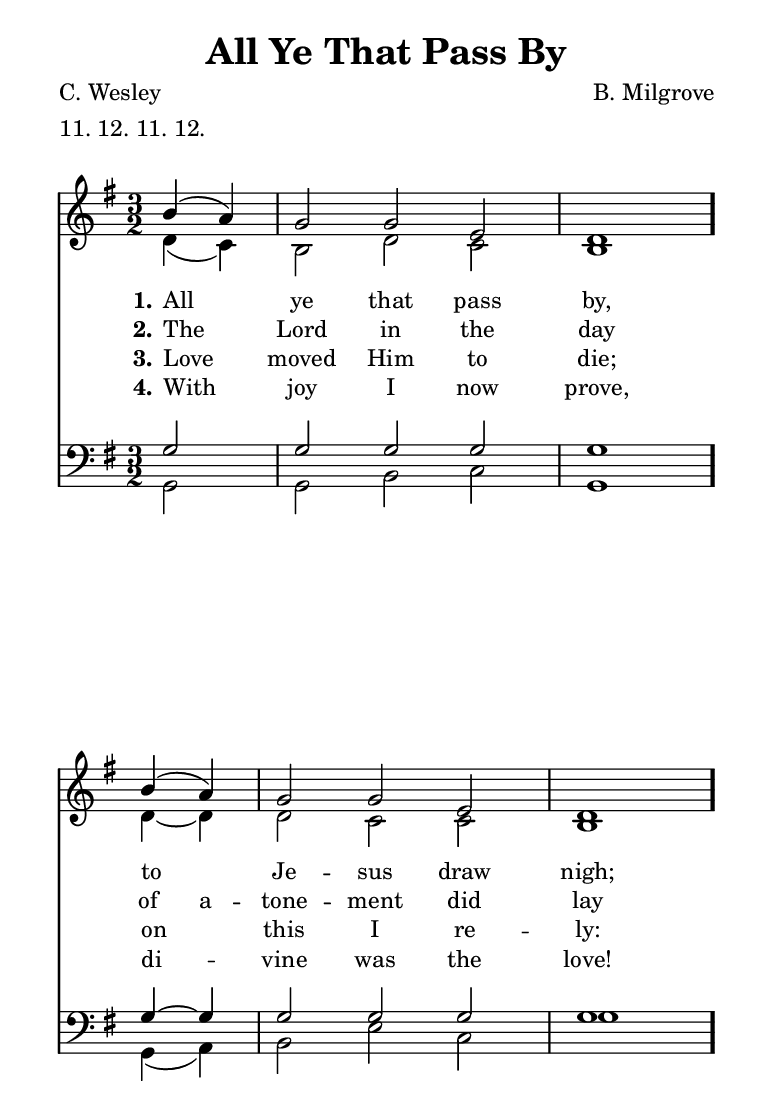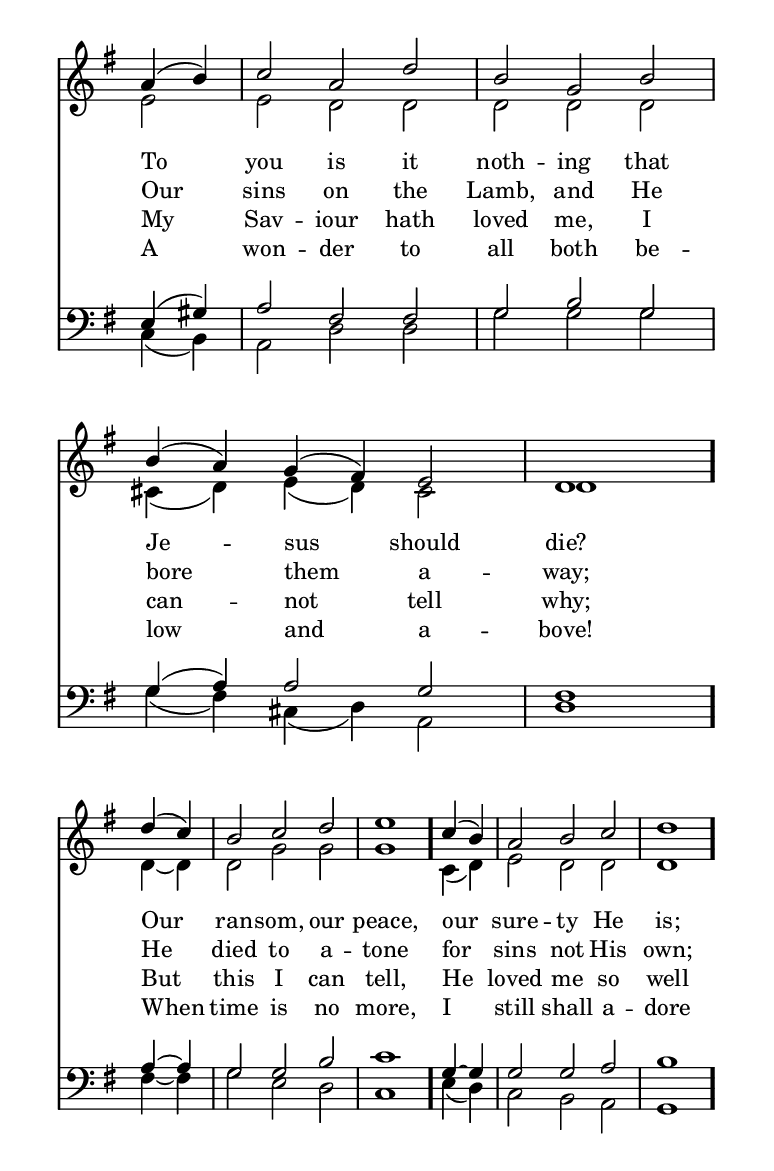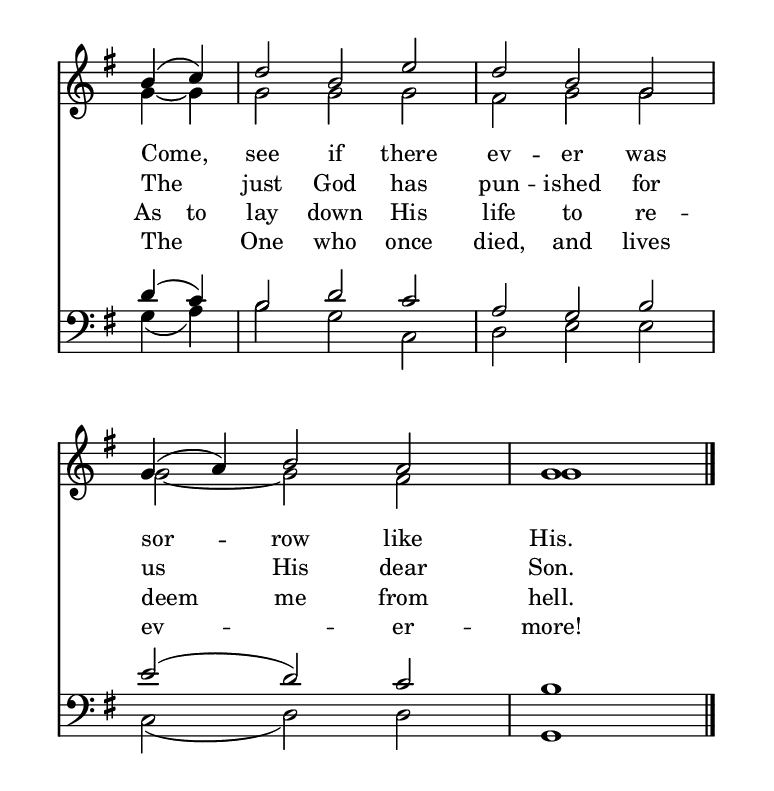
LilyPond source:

\include "common/global.ily"
\paper {
  \include "common/paper.ily"
  %ragged-bottom = ##t
  %ragged-last-bottom = ##t
  %systems-per-page = ##f
  %page-count = ##f
}

\header{
  hymnnumber = "60"
  title = "All Ye That Pass By"
  tunename = "Harwich"
  meter = "11. 12. 11. 12."
  poet = "C. Wesley"
  composer = "B. Milgrove"
  %copyright = ""
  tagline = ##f
}

% for fermata in MIDI
ta = { \tempo 4=140 }
tb = { \tempo 4=70  }

patternAA = { c4 c4 | c2 c2 c2 | c1 }
patternAB = { c2    | c2 c2 c2 | c1 \patternAA }

patternBA = { c4 c4 | c2 c2 c2 | c2 c2 c2 c4( c4) c4( c4) c2 | c1 }
patternBB = { c2    | c2 c2 c2 | c2 c2 c2 c4( c4) c4( c4) c2 | c1 }
patternBC = { c4 c4 | c2 c2 c2 | c2 c2 c2 c4( c4) c2      c2 | c1 }
patternBD = { c4 c4 | c2 c2 c2 | c2 c2 c2 c2      c2      c2 | c1 }

global = {
  \include "common/overrides.ily"
  \override Staff.TimeSignature.style = #'()
  \time 3/2
  \override Score.MetronomeMark.transparent = ##t % hide all fermata changes too
  \ta
  \key g \major
  \partial 2
  \autoBeamOff
}

notesSoprano = {
\global
\relative c'' {

  \changePitch \patternAA { b( a) | g g e | d | b'( a) | g g e | d }
  \changePitch \patternBA { a'( b) | c a d | b g b | b( a) g( fis) e | d }
  \changePitch \patternAA { d'( c) | b c d | e | c( b) | a b c | d }
  \changePitch \patternBC { b( c) | d b e | d b g | g( a) b a | g }

  \bar "|."

}
}

notesAlto = {
\global
\relative e' {

  \changePitch \patternAA { d( c) | b d c | b | d ~ d | d c c | b }
  \changePitch \patternBB { e | e d d | d d d | cis( d) e( d) cis | d }
  \changePitch \patternAA { d ~ d | d | g g | g | c,( d) | e d d | d }
  \changePitch \patternBD { g ~ g | g g g | fis g g | g ~ g fis | g }

}
}

notesTenor = {
\global
\relative a {

  \changePitch \patternAB { g | g g g | g | g ~ g | g g g | g }
  \changePitch \patternBC { e( gis) | a fis fis | g b g | g( a) a g | fis }
  \changePitch \patternAA { a ~ a | g g b | c | g ~ g | g g a | b }
  \changePitch \patternBD { d( c) | b d c | a g b | e( d) c | b }

}
}

notesBass = {
\global
\relative f, {

  \changePitch \patternAB { g | g b c | g | g( a) | b e c | g' }
  \changePitch \patternBA { c,( b) | a d d | g g g | g( fis) cis( d) a | d }
  \changePitch \patternAA { fis ~ fis | g e d | c | e( d) c b a | g }
  \changePitch \patternBD { g'( a) | b g c, | d e e | c( d) d | g, }

}
}

wordsA = \lyricmode {
\set stanza = "1."

All ye that pass by, \bar "." to Je -- sus draw nigh; \bar "." \break
To you is it noth -- ing that Je -- sus should die? \bar "." \break
Our ran -- som, our peace, \bar "." our sure -- ty He is; \bar "." \break
Come, see if there ev -- er was sor -- row like His. \bar "." \break

}

wordsB = \lyricmode {
\set stanza = "2."

The Lord in the day { \mon } of a -- { \moff } tone -- ment did lay
Our sins on the Lamb, and He bore them a -- way;
He died to a -- tone for sins not His own;
The just God has pun -- ished for us His dear Son.

}

wordsC = \lyricmode {
\set stanza = "3."

Love moved Him to die; on this I re -- ly:
My Sav -- iour hath loved me, I can -- not tell why;
But this I can tell, He loved me so well
{ \mon } As to { \moff } lay down His life to re -- deem me from hell.

}

wordsD = \lyricmode {
\set stanza = "4."

With joy I now prove, di -- vine was the love!
A won -- der to all both be -- low and a -- bove!
When time is no more, I still shall a -- dore
The One who once died, and lives ev -- _ er -- more!

}

\score {
  \context ChoirStaff <<
    \context Staff = upper <<
      \set ChoirStaff.systemStartDelimiter = #'SystemStartBar
      \context Voice  = sopranos { \voiceOne << \notesSoprano >> }
      \context Voice  = altos { \voiceTwo << \notesAlto >> }
      \context Lyrics = one   \lyricsto sopranos \wordsA
      \context Lyrics = two   \lyricsto sopranos \wordsB
      \context Lyrics = three \lyricsto sopranos \wordsC
      \context Lyrics = four  \lyricsto sopranos \wordsD
    >>
    \context Staff = men <<
      \clef bass
      \context Voice  = tenors { \voiceOne << \notesTenor >> }
      \context Voice  = basses { \voiceTwo << \notesBass >> }
    >>
  >>
  \layout {
    \include "common/layout.ily"
  }
  \midi{
    \include "common/midi.ily"
  }
}

\version "2.18.0"  % necessary for upgrading to future LilyPond versions.

% vi:set et ts=2 sw=2 ai nocindent syntax=lilypond:
